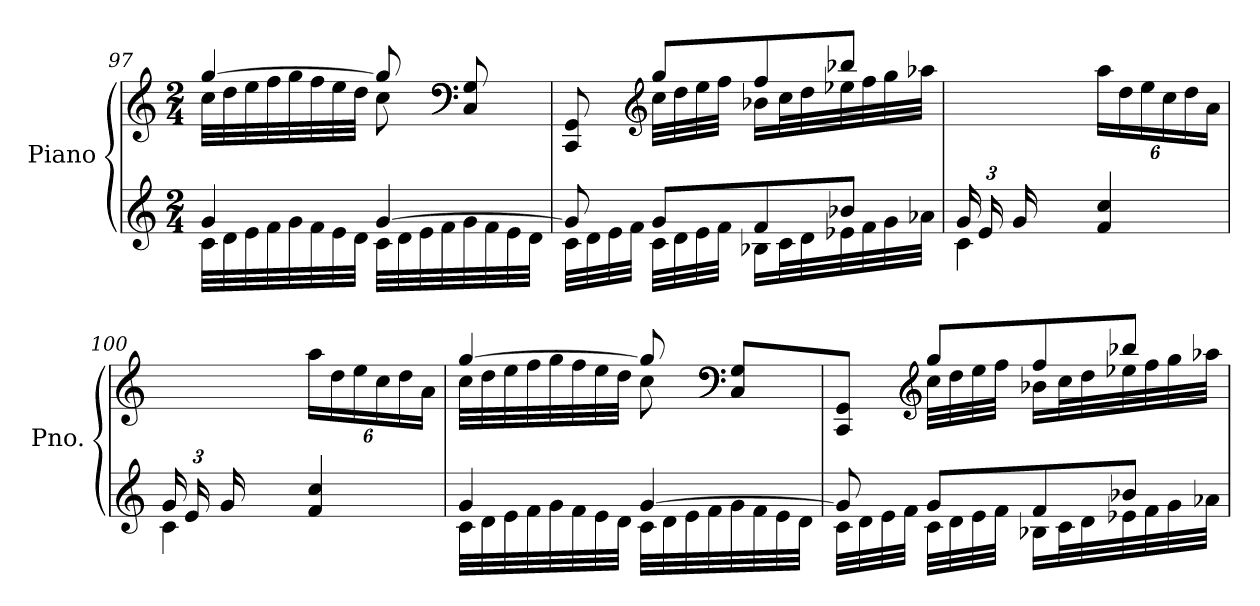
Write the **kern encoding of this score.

**kern	**kern
*part1	*part1
*staff2	*staff1
*I"Piano	*
*I'Pno.	*
*clefG2	*clefG2
*k[]	*k[]
*M2/4	*M2/4
=97	=97
*^	*^
4g/	32c\LLL	[4gg/	32cc\LLL
.	32d\	.	32dd\
.	32e\	.	32ee\
.	32f\	.	32ff\
.	32g\	.	32gg\
.	32f\	.	32ff\
.	32e\	.	32ee\
.	32d\JJJ	.	32dd\JJJ
[4g/	32c\LLL	8gg/]	8cc\
.	32d\	.	.
.	32e\	.	.
.	32f\	.	.
*	*	*clefF4	*
.	32g\	8C/ 8G/	8ryy
.	32f\	.	.
.	32e\	.	.
.	32d\JJJ	.	.
!!LO:LB:g=z	!!
=98	=98	=98	=98
8g/]	32c\LLL	8CC/ 8GG/	8ryy
.	32d\	.	.
.	32e\	.	.
.	32f\JJJ	.	.
*	*	*clefG2	*
8g/L	32c\LLL	8gg/L	32cc\LLL
.	32d\	.	32dd\
.	32e\	.	32ee\
.	32f\JJJ	.	32ff\JJJ
8f/	16B-X\LL	8ff/	16b-X\LL
.	32c\L	.	32cc\L
.	32d\	.	32dd\
8b-X/J	32e-X\	8bb-X/J	32ee-X\
.	32f\	.	32ff\
.	32g\	.	32gg\
.	32a-X\JJJ	.	32aa-X\JJJ
*	*	*v	*v
=99	=99	=99
*Xbrackettup	*	*
24g/LL	4c\	8ryy
24e/	.	.
24g/	.	.
*	*	*Xbrackettup
4.ryy	.	24dd\
.	.	24cc\
.	.	24ee\JJ
.	4f/ 4cc/	24aa\LL
.	.	24dd\
.	.	24ee\
.	.	24cc\
.	.	24dd\
.	.	24a\JJ
=100	=100	=100
24g/LL	4c\	8ryy
24e/	.	.
24g/	.	.
4.ryy	.	24dd\
.	.	24cc\
.	.	24ee\JJ
.	4f/ 4cc/	24aa\LL
.	.	24dd\
.	.	24ee\
.	.	24cc\
.	.	24dd\
.	.	24a\JJ
!!LO:LB:g=z
=101	=101	=101
*	*	*^
4g/	32c\LLL	[4gg/	32cc\LLL
.	32d\	.	32dd\
.	32e\	.	32ee\
.	32f\	.	32ff\
.	32g\	.	32gg\
.	32f\	.	32ff\
.	32e\	.	32ee\
.	32d\JJJ	.	32dd\JJJ
[4g/	32c\LLL	8gg/]	8cc\
.	32d\	.	.
.	32e\	.	.
.	32f\	.	.
*	*	*clefF4	*
.	32g\	8C/ 8G/L	8ryy
.	32f\	.	.
.	32e\	.	.
.	32d\JJJ	.	.
=102	=102	=102	=102
8g/]	32c\LLL	8CC/ 8GG/J	8ryy
.	32d\	.	.
.	32e\	.	.
.	32f\JJJ	.	.
*	*	*clefG2	*
8g/L	32c\LLL	8gg/L	32cc\LLL
.	32d\	.	32dd\
.	32e\	.	32ee\
.	32f\JJJ	.	32ff\JJJ
8f/	16B-X\LL	8ff/	16b-X\LL
.	32c\L	.	32cc\L
.	32d\	.	32dd\
8b-X/J	32e-X\	8bb-X/J	32ee-X\
.	32f\	.	32ff\
.	32g\	.	32gg\
.	32a-X\JJJ	.	32aa-X\JJJ
*v	*v	*	*
*	*v	*v
=	=
*-	*-
